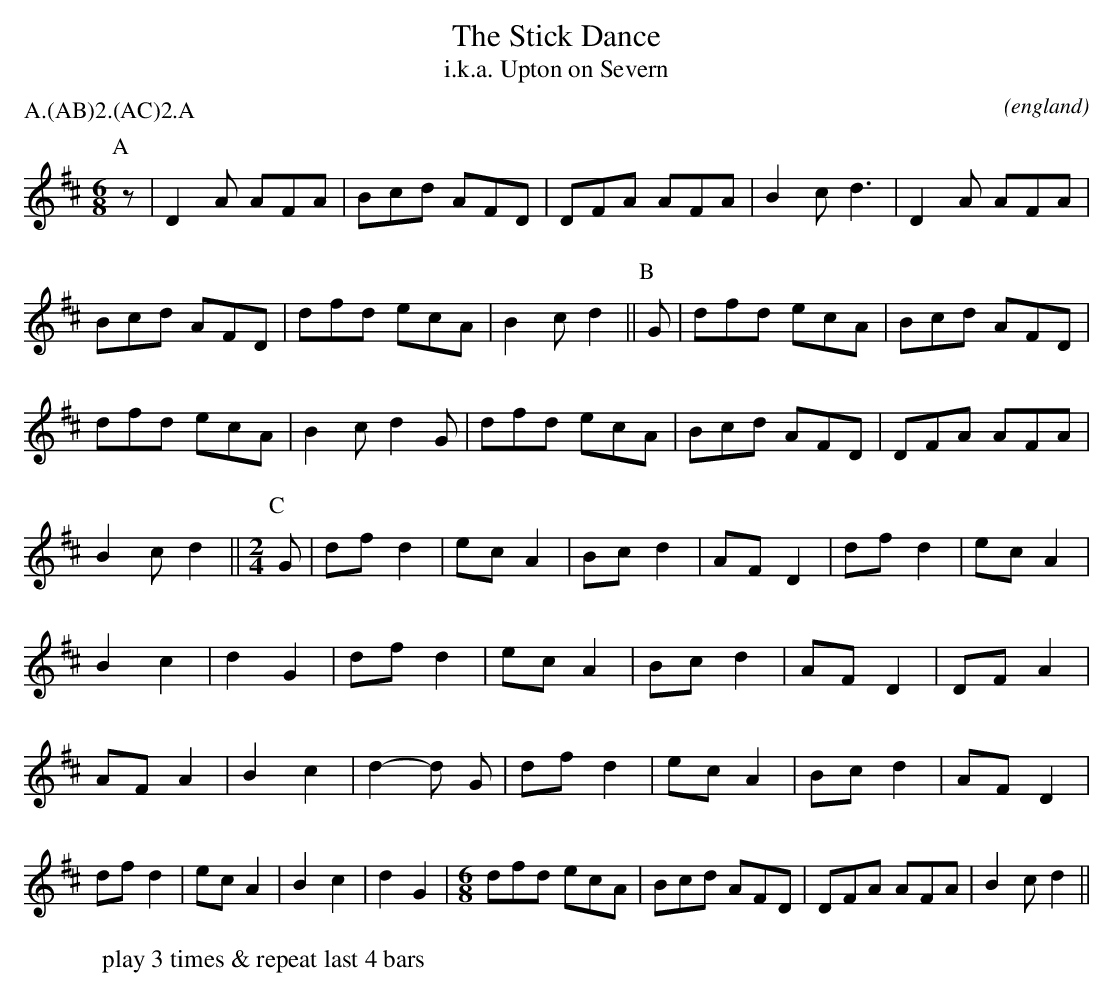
X:1
T:The Stick Dance
O:england
M:6/8
T:i.k.a. Upton on Severn
C:
P:A.(AB)2.(AC)2.A
L:1/8
K:D
P:A
z|D2 A AFA|Bcd AFD|DFA AFA|B2 c d3|\
D2 A AFA|Bcd AFD|dfd ecA|B2 c d2||\
W:play 3 times \& repeat last 4 bars
P:B
G|dfd  ecA|Bcd AFD|dfd ecA|B2 c d2 \
G|dfd  ecA|Bcd AFD|DFA AFA|B2 c d2||\
M:2/4
L:1/8
P:C
G|df d2|ec A2|Bc d2|AF D2|df d2|ec A2|B2 c2|d2 G2|\
df d2|ec A2|Bc d2|AF D2|DF A2|AF A2|B2 c2|d2-d  \
G|df d2|ec A2|Bc d2|AF D2|df d2|ec A2|B2 c2|d2 G2|\
M:6/8
dfd  ecA|Bcd AFD|DFA AFA|B2 c d2||
